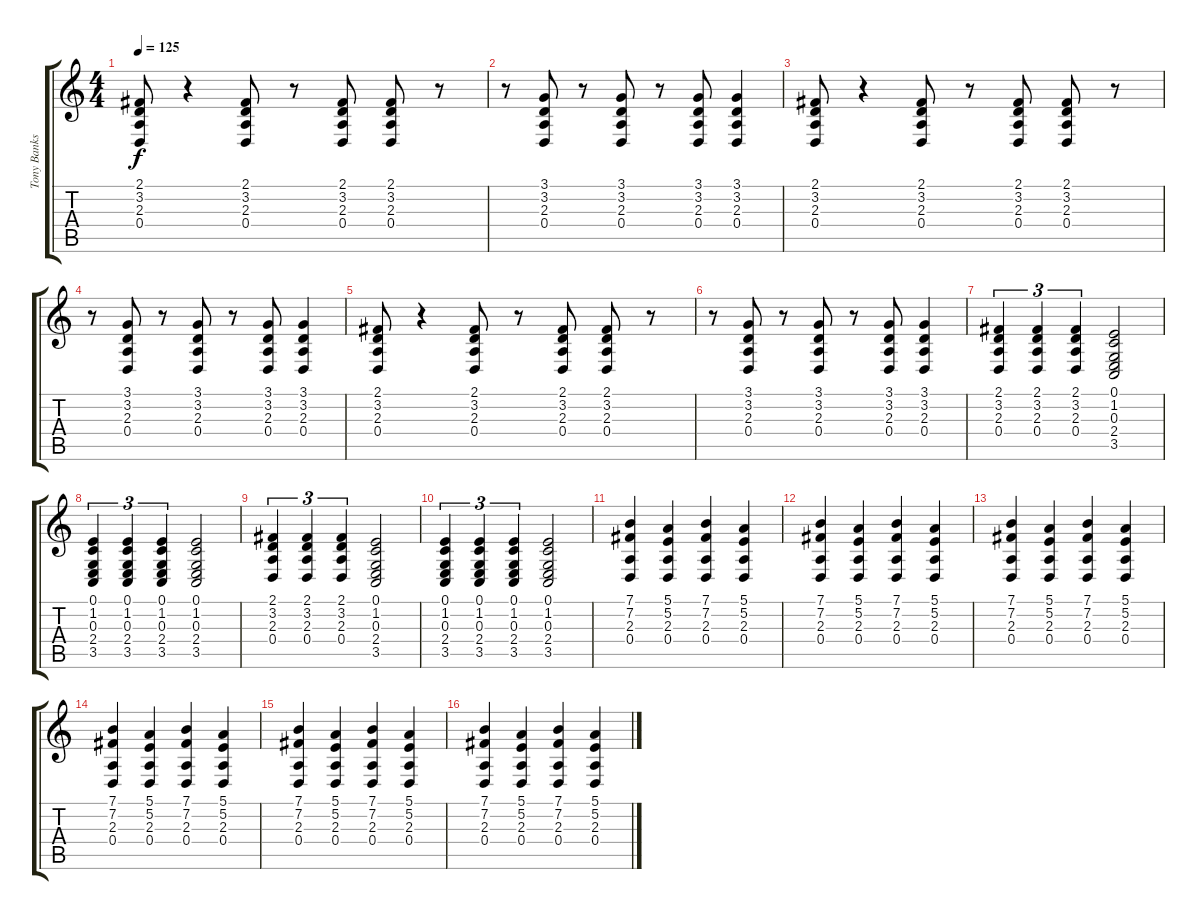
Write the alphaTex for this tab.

\track ("Tony Banks (organ)" "Tony Banks") {instrument drawbarorgan}
\staff {score tabs}
\tuning (E4 B3 G3 D3 A2 E2) {hide}
\ts (4 4)
\tempo 125
\clef g2
\ks c
(2.1 3.2 2.3 0.4).8{dy f} r.4 (2.1 3.2 2.3 0.4).8 r.8 (2.1 3.2 2.3 0.4).8 (2.1 3.2 2.3 0.4).8 r.8 |
r.8 (3.1 3.2 2.3 0.4).8 r.8 (3.1 3.2 2.3 0.4).8 r.8 (3.1 3.2 2.3 0.4).8 (3.1 3.2 2.3 0.4).4 |
(2.1 3.2 2.3 0.4).8 r.4 (2.1 3.2 2.3 0.4).8 r.8 (2.1 3.2 2.3 0.4).8 (2.1 3.2 2.3 0.4).8 r.8 |
r.8 (3.1 3.2 2.3 0.4).8 r.8 (3.1 3.2 2.3 0.4).8 r.8 (3.1 3.2 2.3 0.4).8 (3.1 3.2 2.3 0.4).4 |
(2.1 3.2 2.3 0.4).8 r.4 (2.1 3.2 2.3 0.4).8 r.8 (2.1 3.2 2.3 0.4).8 (2.1 3.2 2.3 0.4).8 r.8 |
r.8 (3.1 3.2 2.3 0.4).8 r.8 (3.1 3.2 2.3 0.4).8 r.8 (3.1 3.2 2.3 0.4).8 (3.1 3.2 2.3 0.4).4 |
(2.1 3.2 2.3 0.4).4{tu (3 2)} (2.1 3.2 2.3 0.4).4{tu (3 2)} (2.1 3.2 2.3 0.4).4{tu (3 2)} (0.1 1.2 0.3 2.4 3.5).2 |
(0.1 1.2 0.3 2.4 3.5).4{tu (3 2)} (0.1 1.2 0.3 2.4 3.5).4{tu (3 2)} (0.1 1.2 0.3 2.4 3.5).4{tu (3 2)} (0.1 1.2 0.3 2.4 3.5).2 |
(2.1 3.2 2.3 0.4).4{tu (3 2)} (2.1 3.2 2.3 0.4).4{tu (3 2)} (2.1 3.2 2.3 0.4).4{tu (3 2)} (0.1 1.2 0.3 2.4 3.5).2 |
(0.1 1.2 0.3 2.4 3.5).4{tu (3 2)} (0.1 1.2 0.3 2.4 3.5).4{tu (3 2)} (0.1 1.2 0.3 2.4 3.5).4{tu (3 2)} (0.1 1.2 0.3 2.4 3.5).2 |
(7.1 7.2 2.3 0.4).4 (5.1 5.2 2.3 0.4).4 (7.1 7.2 2.3 0.4).4 (5.1 5.2 2.3 0.4).4 |
(7.1 7.2 2.3 0.4).4 (5.1 5.2 2.3 0.4).4 (7.1 7.2 2.3 0.4).4 (5.1 5.2 2.3 0.4).4 |
(7.1 7.2 2.3 0.4).4 (5.1 5.2 2.3 0.4).4 (7.1 7.2 2.3 0.4).4 (5.1 5.2 2.3 0.4).4 |
(7.1 7.2 2.3 0.4).4 (5.1 5.2 2.3 0.4).4 (7.1 7.2 2.3 0.4).4 (5.1 5.2 2.3 0.4).4 |
(7.1 7.2 2.3 0.4).4 (5.1 5.2 2.3 0.4).4 (7.1 7.2 2.3 0.4).4 (5.1 5.2 2.3 0.4).4 |
(7.1 7.2 2.3 0.4).4 (5.1 5.2 2.3 0.4).4 (7.1 7.2 2.3 0.4).4 (5.1 5.2 2.3 0.4).4
